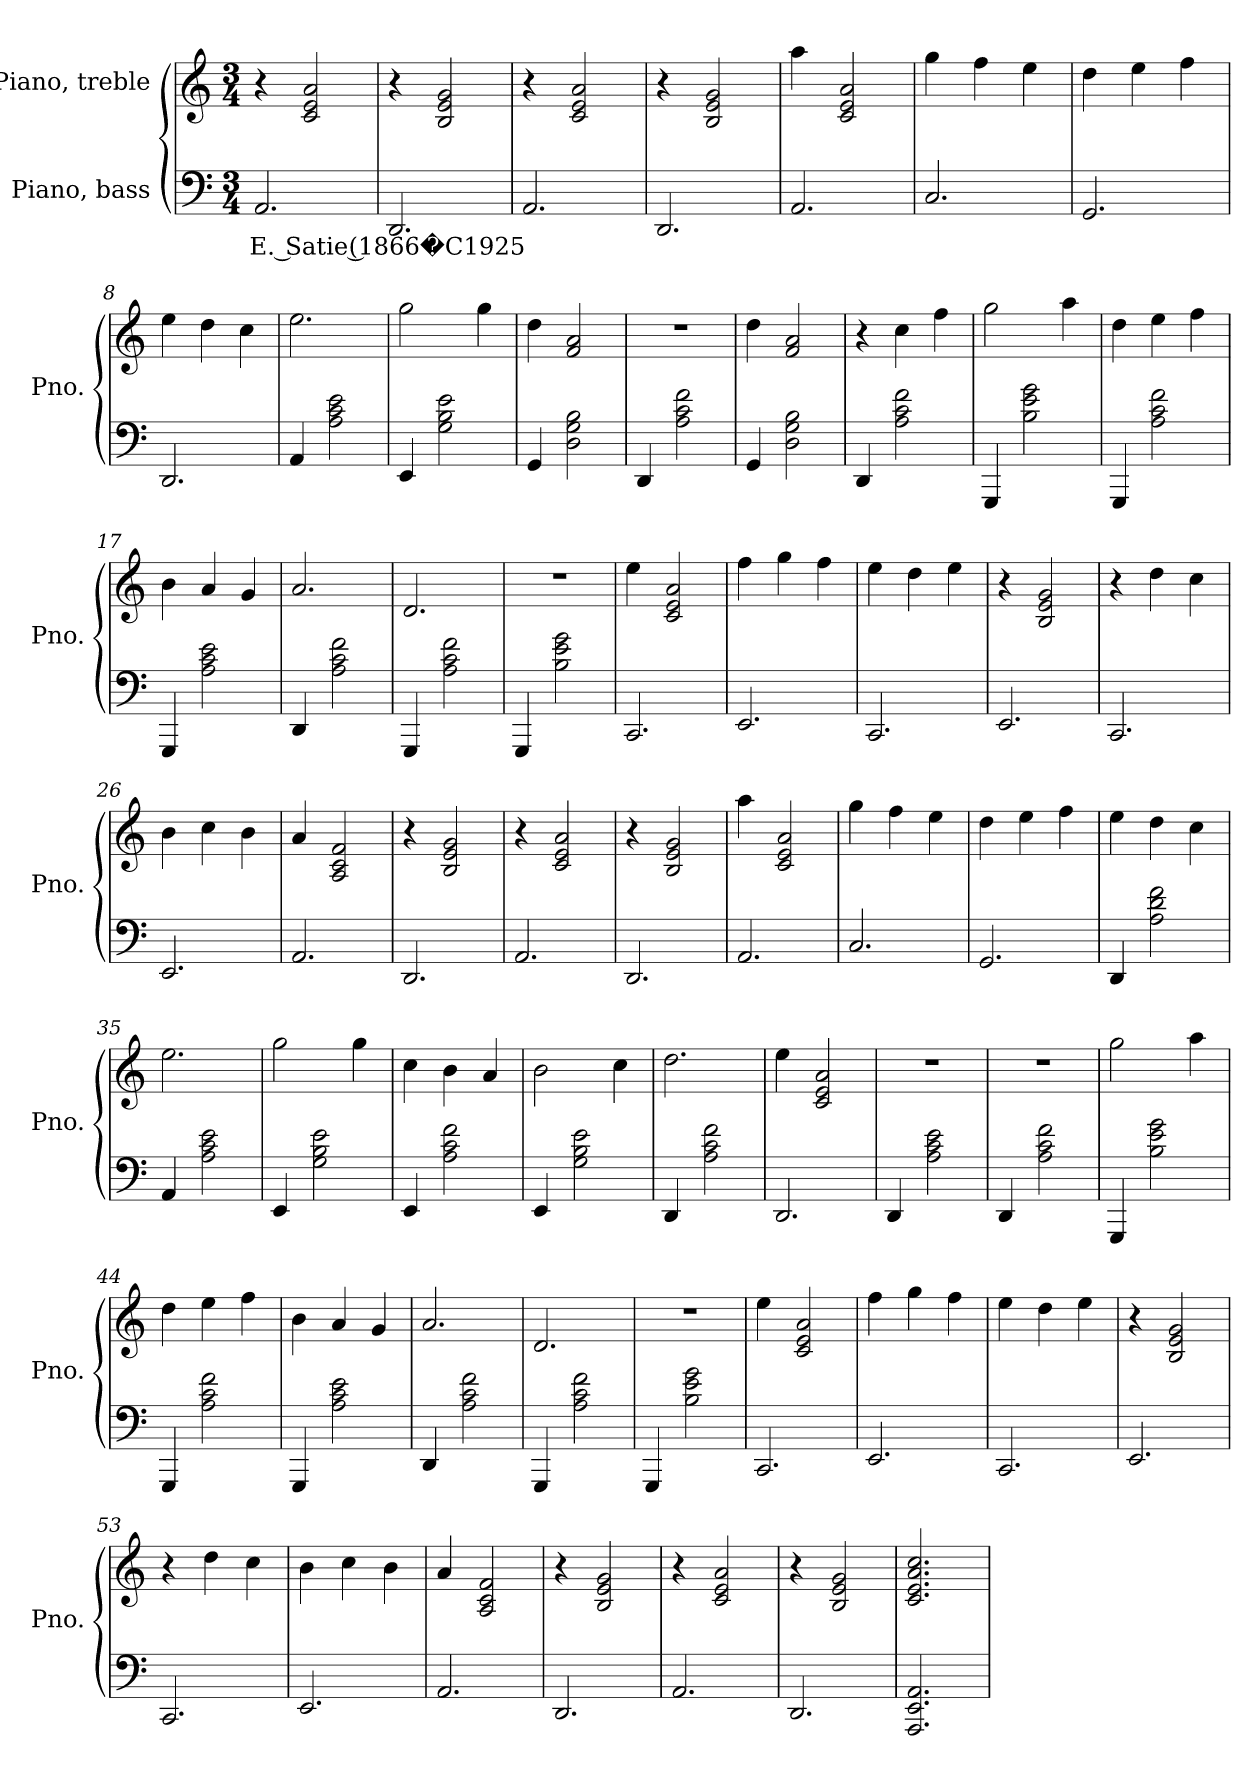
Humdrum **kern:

**kern	**text	**kern
*part2	*part2	*part1
*staff2	*staff2	*staff1
*I"Piano, bass	*	*I"Piano, treble
*I'Pno.	*	*I'Pno.
*clefF4	*	*clefG2
*k[]	*	*k[]
*M3/4	*	*M3/4
*MM60	*	*MM60
=1	=1	=1
!	!LO:LY:b	!
2.AA/	E. Satie (1866�C1925	4r
.	.	2c/ 2e/ 2a/
=2	=2	=2
2.DD/	.	4r
.	.	2B/ 2e/ 2g/
=3	=3	=3
2.AA/	.	4r
.	.	2c/ 2e/ 2a/
=4	=4	=4
2.DD/	.	4r
.	.	2B/ 2e/ 2g/
=5	=5	=5
2.AA/	.	4aa\
.	.	2c/ 2e/ 2a/
=6	=6	=6
2.C/	.	4gg\
.	.	4ff\
.	.	4ee\
=7	=7	=7
2.GG/	.	4dd\
.	.	4ee\
.	.	4ff\
=8	=8	=8
2.DD/	.	4ee\
.	.	4dd\
.	.	4cc\
!!LO:LB:g=z
=9	=9	=9
4AA/	.	2.ee\
2A\ 2c\ 2e\	.	.
=10	=10	=10
4EE/	.	2gg\
2G\ 2B\ 2e\	.	.
.	.	4gg\
=11	=11	=11
4GG/	.	4dd\
2D\ 2G\ 2B\	.	2f/ 2a/
=12	=12	=12
4DD/	.	2.r
2A\ 2c\ 2f\	.	.
=13	=13	=13
4GG/	.	4dd\
2D\ 2G\ 2B\	.	2f/ 2a/
=14	=14	=14
4DD/	.	4r
2A\ 2c\ 2f\	.	4cc\
.	.	4ff\
=15	=15	=15
4GGG/	.	2gg\
2B\ 2e\ 2g\	.	.
.	.	4aa\
=16	=16	=16
4GGG/	.	4dd\
2A\ 2c\ 2f\	.	4ee\
.	.	4ff\
=17	=17	=17
4GGG/	.	4b\
2A\ 2c\ 2e\	.	4a/
.	.	4g/
=18	=18	=18
4DD/	.	2.a/
2A\ 2c\ 2f\	.	.
=19	=19	=19
4GGG/	.	2.d/
2A\ 2c\ 2f\	.	.
!!LO:LB:g=z
=20	=20	=20
4GGG/	.	2.r
2B\ 2e\ 2g\	.	.
=21	=21	=21
2.CC/	.	4ee\
.	.	2c/ 2e/ 2a/
=22	=22	=22
2.EE/	.	4ff\
.	.	4gg\
.	.	4ff\
=23	=23	=23
2.CC/	.	4ee\
.	.	4dd\
.	.	4ee\
=24	=24	=24
2.EE/	.	4r
.	.	2B/ 2e/ 2g/
=25	=25	=25
2.CC/	.	4r
.	.	4dd\
.	.	4cc\
=26	=26	=26
2.EE/	.	4b\
.	.	4cc\
.	.	4b\
=27	=27	=27
2.AA/	.	4a/
.	.	2A/ 2c/ 2f/
=28	=28	=28
2.DD/	.	4r
.	.	2B/ 2e/ 2g/
=29	=29	=29
2.AA/	.	4r
.	.	2c/ 2e/ 2a/
=30	=30	=30
2.DD/	.	4r
.	.	2B/ 2e/ 2g/
=31	=31	=31
2.AA/	.	4aa\
.	.	2c/ 2e/ 2a/
!!LO:LB:g=z
=32	=32	=32
2.C/	.	4gg\
.	.	4ff\
.	.	4ee\
=33	=33	=33
2.GG/	.	4dd\
.	.	4ee\
.	.	4ff\
=34	=34	=34
4DD/	.	4ee\
2A\ 2d\ 2f\	.	4dd\
.	.	4cc\
=35	=35	=35
4AA/	.	2.ee\
2A\ 2c\ 2e\	.	.
=36	=36	=36
4EE/	.	2gg\
2G\ 2B\ 2e\	.	.
.	.	4gg\
=37	=37	=37
4EE/	.	4cc\
2A\ 2c\ 2f\	.	4b\
.	.	4a/
=38	=38	=38
4EE/	.	2b\
2G\ 2B\ 2e\	.	.
.	.	4cc\
=39	=39	=39
4DD/	.	2.dd\
2A\ 2c\ 2f\	.	.
=40	=40	=40
2.DD/	.	4ee\
.	.	2c/ 2e/ 2a/
=41	=41	=41
4DD/	.	2.r
2A\ 2c\ 2e\	.	.
=42	=42	=42
4DD/	.	2.r
2A\ 2c\ 2f\	.	.
!!LO:LB:g=z
=43	=43	=43
4GGG/	.	2gg\
2B\ 2e\ 2g\	.	.
.	.	4aa\
=44	=44	=44
4GGG/	.	4dd\
2A\ 2c\ 2f\	.	4ee\
.	.	4ff\
=45	=45	=45
4GGG/	.	4b\
2A\ 2c\ 2e\	.	4a/
.	.	4g/
=46	=46	=46
4DD/	.	2.a/
2A\ 2c\ 2f\	.	.
=47	=47	=47
4GGG/	.	2.d/
2A\ 2c\ 2f\	.	.
=48	=48	=48
4GGG/	.	2.r
2B\ 2e\ 2g\	.	.
=49	=49	=49
2.CC/	.	4ee\
.	.	2c/ 2e/ 2a/
=50	=50	=50
2.EE/	.	4ff\
.	.	4gg\
.	.	4ff\
=51	=51	=51
2.CC/	.	4ee\
.	.	4dd\
.	.	4ee\
=52	=52	=52
2.EE/	.	4r
.	.	2B/ 2e/ 2g/
=53	=53	=53
2.CC/	.	4r
.	.	4dd\
.	.	4cc\
!!LO:LB:g=z
=54	=54	=54
2.EE/	.	4b\
.	.	4cc\
.	.	4b\
=55	=55	=55
2.AA/	.	4a/
.	.	2A/ 2c/ 2f/
=56	=56	=56
2.DD/	.	4r
.	.	2B/ 2e/ 2g/
=57	=57	=57
2.AA/	.	4r
.	.	2c/ 2e/ 2a/
=58	=58	=58
2.DD/	.	4r
.	.	2B/ 2e/ 2g/
=59	=59	=59
2.AAA/ 2.EE/ 2.AA/	.	2.c/ 2.e/ 2.a/ 2.cc/
=	=	=
*-	*-	*-
